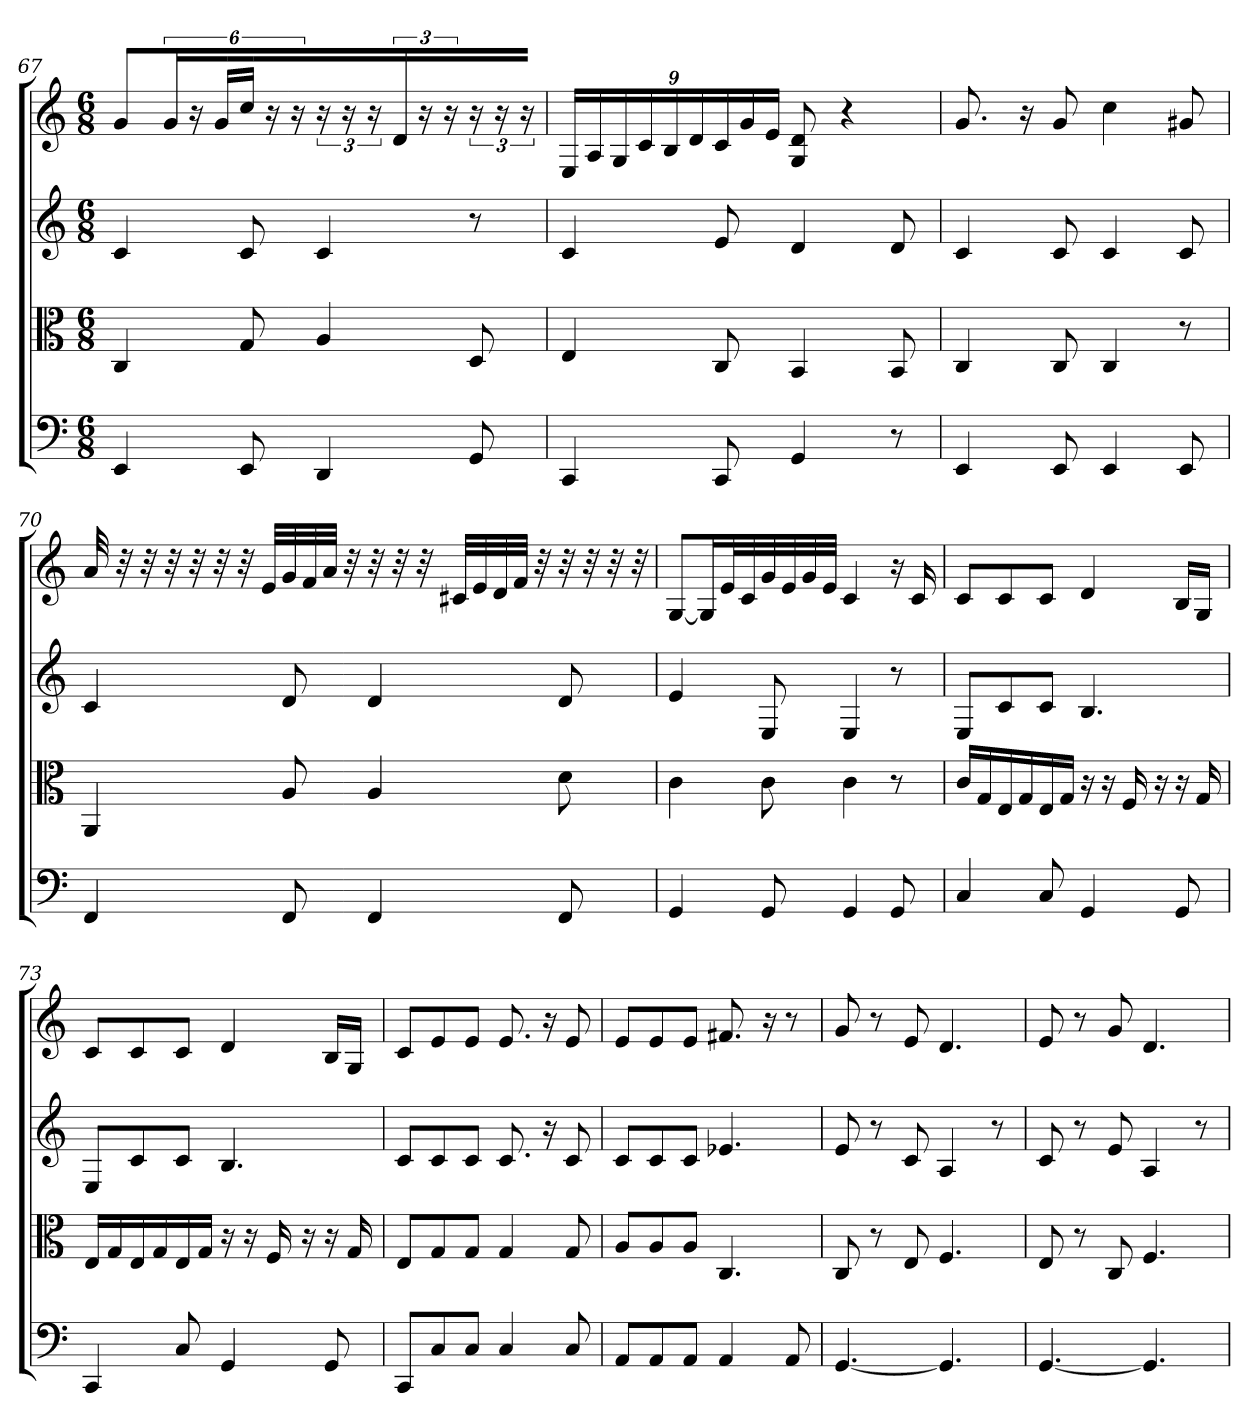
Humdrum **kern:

**kern	**kern	**kern	**kern
*part4	*part3	*part2	*part1
*staff4	*staff3	*staff2	*staff1
*clefF4	*clefC3	*clefG2	*clefG2
*k[]	*k[]	*k[]	*k[]
*C:	*C:	*C:	*C:
*M6/8	*M6/8	*M6/8	*M6/8
=67	=67	=67	=67
4EE	4C	4c	8g/L
.	.	.	24g/Jk
.	.	.	24r
.	.	.	24g/LL
8EE	8G	8c	24cc/JJ
.	.	.	24r
.	.	.	24r
4DD	4A	4c	24r
.	.	.	24r
.	.	.	24r
.	.	.	24d
.	.	.	24r
.	.	.	24r
8GG	8D	8r	24r
.	.	.	24r
.	.	.	24r
=68	=68	=68	=68
4CC	4E	4c	24E/LL
.	.	.	24A/
.	.	.	24G/
.	.	.	24c/
.	.	.	24B/
.	.	.	24d/
8CC	8C	8e	24c/
.	.	.	24g/
.	.	.	24e/JJ
4GG	4BB	4d	8G 8d
.	.	.	4r
8r	8BB	8d	.
=69	=69	=69	=69
4EE	4C	4c	8.g
.	.	.	16r
8EE	8C	8c	8g
4EE	4C	4c	4cc
8EE	8r	8c	8g#X
=70	=70	=70	=70
4FF	4AA	4c	32a
.	.	.	32r
.	.	.	32r
.	.	.	32r
.	.	.	32r
.	.	.	32r
.	.	.	32r
.	.	.	32e/LLL
8FF	8A	8d	32g/
.	.	.	32f/
.	.	.	32a/JJJ
.	.	.	32r
4FF	4A	4d	32r
.	.	.	32r
.	.	.	32r
.	.	.	32c#X/LLL
.	.	.	32e/
.	.	.	32d/
.	.	.	32f/JJJ
.	.	.	32r
8FF	8d	8d	32r
.	.	.	32r
.	.	.	32r
.	.	.	32r
=71	=71	=71	=71
4GG	4c	4e	[8G/L
.	.	.	16G/L]
.	.	.	32e/L
.	.	.	32c/
8GG	8c	8E	32g/
.	.	.	32e/
.	.	.	32g/
.	.	.	32e/JJJ
4GG	4c	4E	4c
8GG	8r	8r	16r
.	.	.	16c
=72	=72	=72	=72
4C	16c/LL	8E/L	8c/L
.	16G/	.	.
.	16E/	8c/	8c/
.	16G/	.	.
8C	16E/	8c/J	8c/J
.	16G/JJ	.	.
4GG	16r	4.B	4d
.	16r	.	.
.	16F	.	.
.	16r	.	.
8GG	16r	.	16B/LL
.	16G	.	16G/JJ
=73	=73	=73	=73
4CC	16E/LL	8E/L	8c/L
.	16G/	.	.
.	16E/	8c/	8c/
.	16G/	.	.
8C	16E/	8c/J	8c/J
.	16G/JJ	.	.
4GG	16r	4.B	4d
.	16r	.	.
.	16F	.	.
.	16r	.	.
8GG	16r	.	16B/LL
.	16G	.	16G/JJ
=74	=74	=74	=74
8CC/L	8E/L	8c/L	8c/L
8C/	8G/	8c/	8e/
8C/J	8G/J	8c/J	8e/J
4C	4G	8.c	8.e
.	.	16r	16r
8C	8G	8c	8e
=75	=75	=75	=75
8AA/L	8A/L	8c/L	8e/L
8AA/	8A/	8c/	8e/
8AA/J	8A/J	8c/J	8e/J
4AA	4.C	4.e-X	8.f#X
.	.	.	16r
8AA	.	.	8r
=76	=76	=76	=76
[4.GG	8C	8e	8g
.	8r	8r	8r
.	8E	8c	8e
4.GG]	4.F	4A	4.d
.	.	8r	.
=77	=77	=77	=77
[4.GG	8E	8c	8e
.	8r	8r	8r
.	8C	8e	8g
4.GG]	4.F	4A	4.d
.	.	8r	.
=	=	=	=
*-	*-	*-	*-
